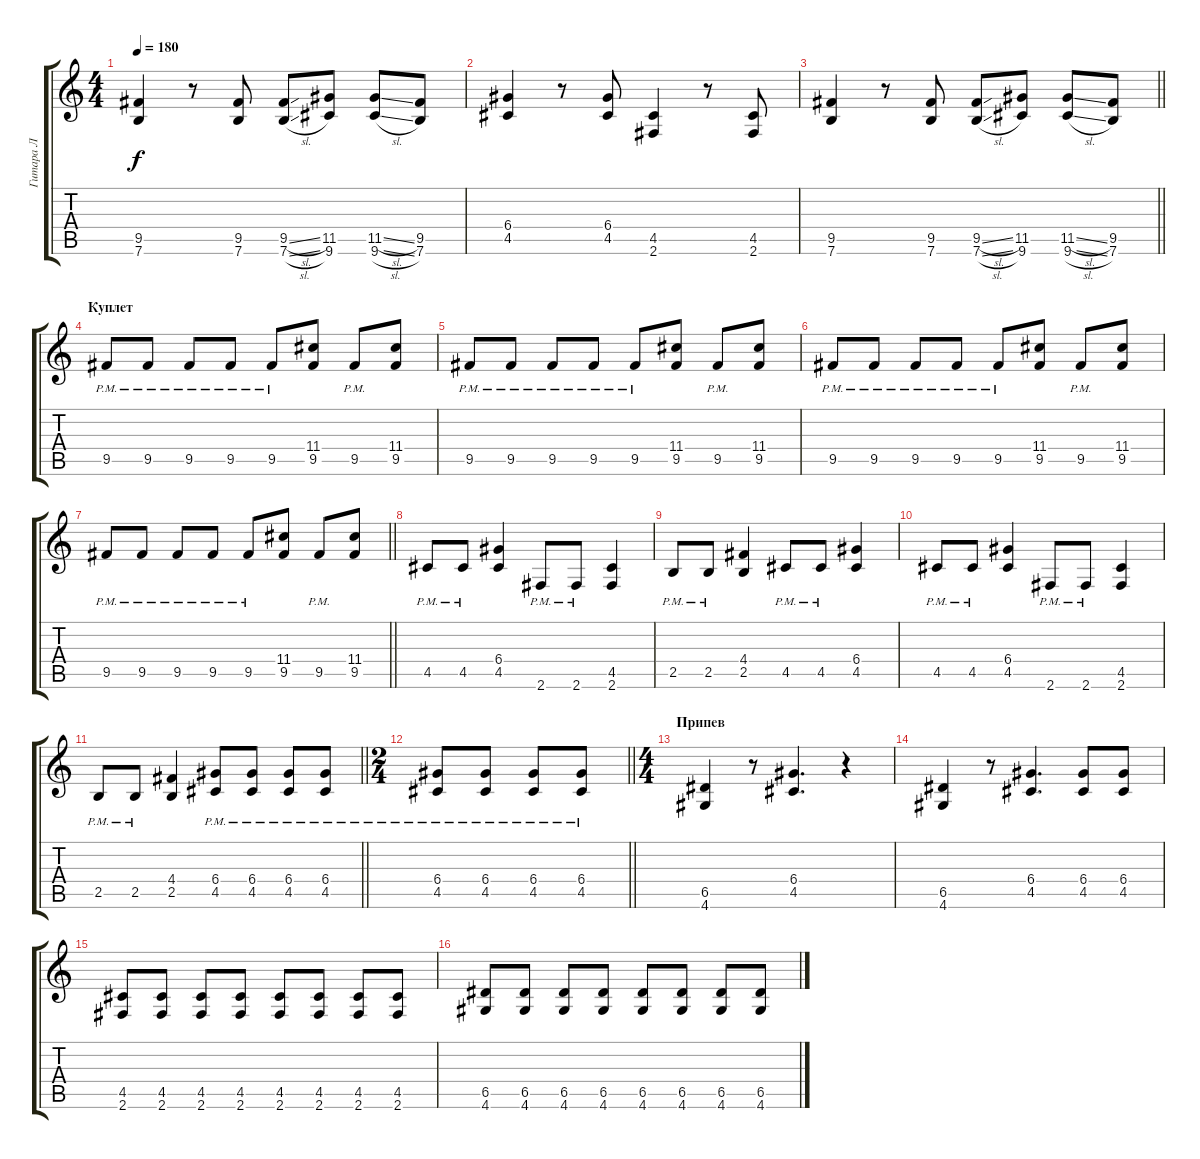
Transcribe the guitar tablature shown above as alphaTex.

\track ("Гитара Л" "Гитара Л") {instrument overdrivenguitar}
\staff {score tabs}
\tuning (E4 B3 G3 D3 A2 E2) {hide}
\ts (4 4)
\tempo 180
\clef g2
\ks c
(9.5 7.6).4{dy f} r.8 (9.5 7.6).8 (9.5{sl} 7.6{sl}).8 (11.5 9.6).8 (11.5{sl} 9.6{sl}).8 (9.5 7.6).8 |
(6.4 4.5).4 r.8 (6.4 4.5).8 (4.5 2.6).4 r.8 (4.5 2.6).8 |
\barLineRight lightlight
(9.5 7.6).4 r.8 (9.5 7.6).8 (9.5{sl} 7.6{sl}).8 (11.5 9.6).8 (11.5{sl} 9.6{sl}).8 (9.5 7.6).8 |
\section ("" "Куплет")
9.5{pm}.8 9.5{pm}.8 9.5{pm}.8 9.5{pm}.8 9.5{pm}.8 (11.4 9.5).8 9.5{pm}.8 (11.4 9.5).8 |
9.5{pm}.8 9.5{pm}.8 9.5{pm}.8 9.5{pm}.8 9.5{pm}.8 (11.4 9.5).8 9.5{pm}.8 (11.4 9.5).8 |
9.5{pm}.8 9.5{pm}.8 9.5{pm}.8 9.5{pm}.8 9.5{pm}.8 (11.4 9.5).8 9.5{pm}.8 (11.4 9.5).8 |
\barLineRight lightlight
9.5{pm}.8 9.5{pm}.8 9.5{pm}.8 9.5{pm}.8 9.5{pm}.8 (11.4 9.5).8 9.5{pm}.8 (11.4 9.5).8 |
\section ("" " ")
4.5{pm}.8 4.5{pm}.8 (6.4 4.5).4 2.6{pm}.8 2.6{pm}.8 (4.5 2.6).4 |
2.5{pm}.8 2.5{pm}.8 (4.4 2.5).4 4.5{pm}.8 4.5{pm}.8 (6.4 4.5).4 |
4.5{pm}.8 4.5{pm}.8 (6.4 4.5).4 2.6{pm}.8 2.6{pm}.8 (4.5 2.6).4 |
\barLineRight lightlight
2.5{pm}.8 2.5{pm}.8 (4.4 2.5).4 (6.4{pm} 4.5{pm}).8 (6.4{pm} 4.5{pm}).8 (6.4{pm} 4.5{pm}).8 (6.4{pm} 4.5{pm}).8 |
\ts (2 4)
\barLineRight lightlight
(6.4{pm} 4.5{pm}).8 (6.4{pm} 4.5{pm}).8 (6.4{pm} 4.5{pm}).8 (6.4{pm} 4.5{pm}).8 |
\ts (4 4)
\section ("" "Припев")
(6.5 4.6).4 r.8 (6.4 4.5).4{d} r.4 |
(6.5 4.6).4 r.8 (6.4 4.5).4{d} (6.4 4.5).8 (6.4 4.5).8 |
(4.5 2.6).8 (4.5 2.6).8 (4.5 2.6).8 (4.5 2.6).8 (4.5 2.6).8 (4.5 2.6).8 (4.5 2.6).8 (4.5 2.6).8 |
(6.5 4.6).8 (6.5 4.6).8 (6.5 4.6).8 (6.5 4.6).8 (6.5 4.6).8 (6.5 4.6).8 (6.5 4.6).8 (6.5 4.6).8
